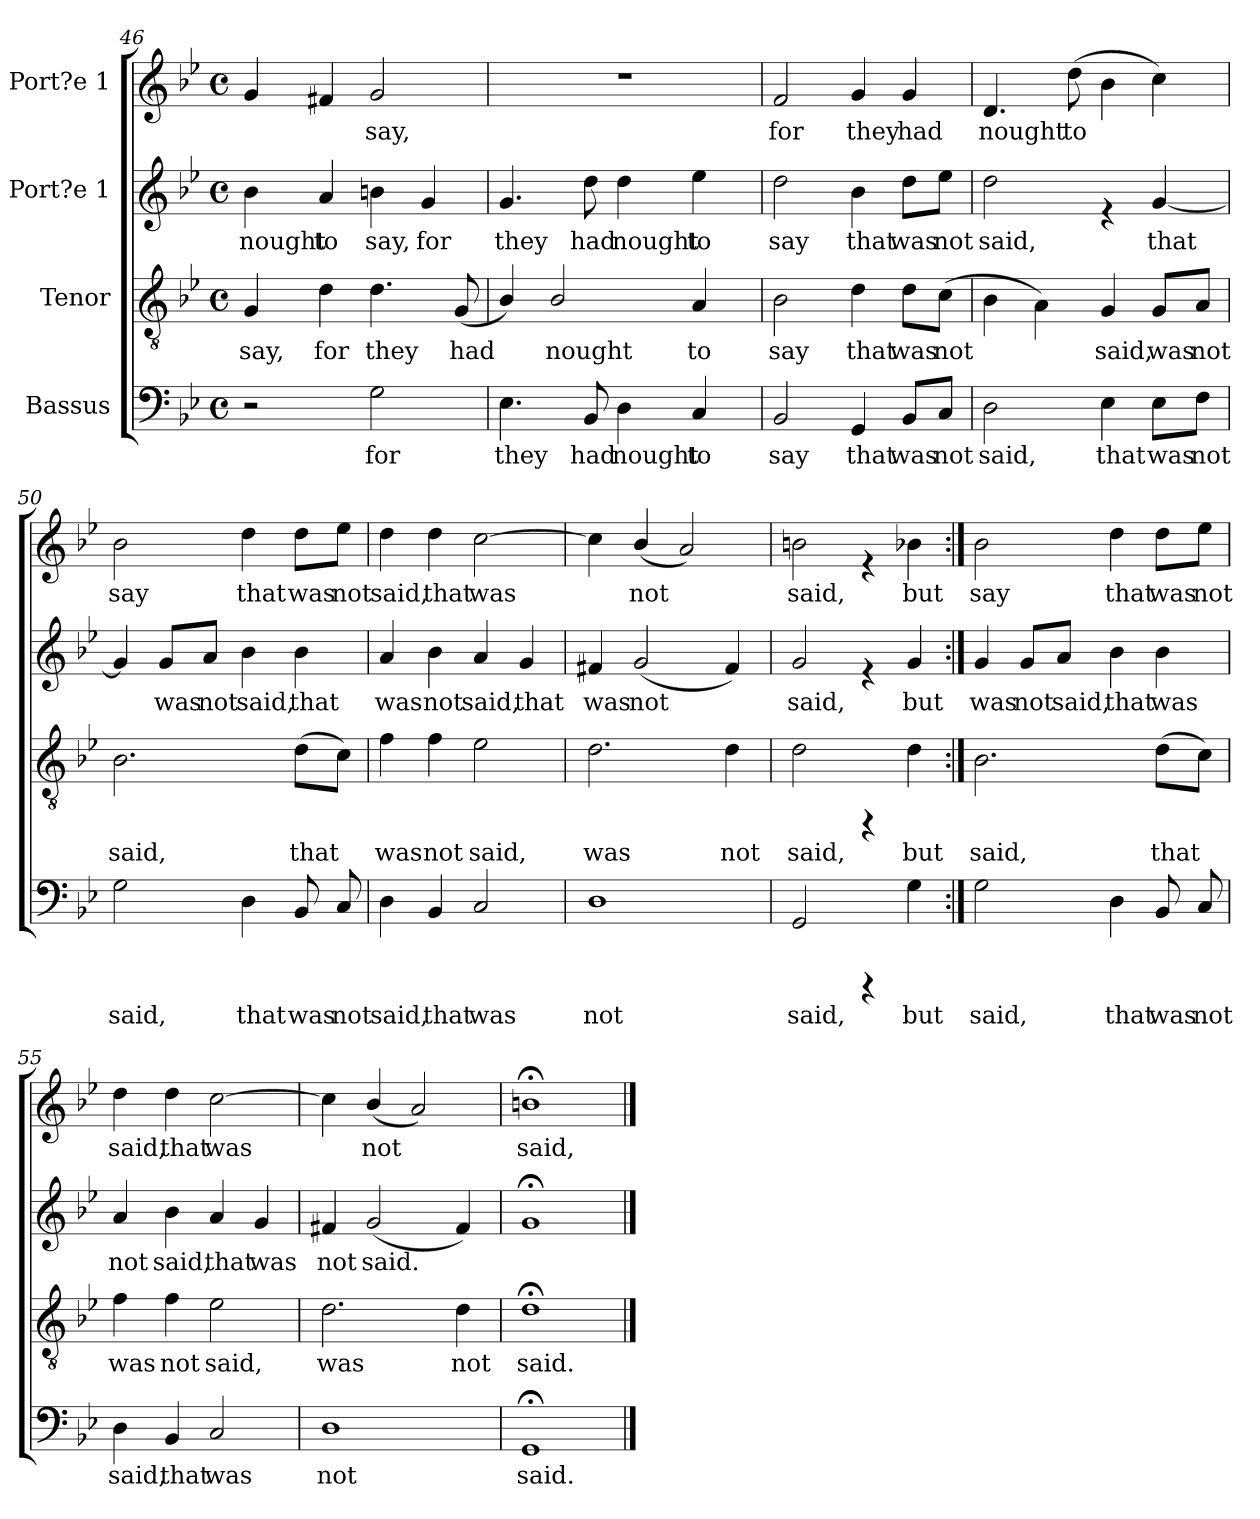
**kern	**text	**kern	**text	**kern	**text	**kern	**text
*part4	*part4	*part3	*part3	*part2	*part2	*part1	*part1
*staff4	*staff4	*staff3	*staff3	*staff2	*staff2	*staff1	*staff1
*I"Bassus	*	*I"Tenor	*	*I"Port?e 1	*	*I"Port?e 1	*
*clefF4	*	*clefGv2	*	*clefG2	*	*clefG2	*
*k[b-e-]	*	*k[b-e-]	*	*k[b-e-]	*	*k[b-e-]	*
*B-:	*	*B-:	*	*B-:	*	*B-:	*
*M4/4	*	*M4/4	*	*M4/4	*	*M4/4	*
*met(c)	*	*met(c)	*	*met(c)	*	*met(c)	*
=46	=46	=46	=46	=46	=46	=46	=46
!	!	!	!LO:LY:b:cj	!	!LO:LY:b:cj	!	!LO:LY:b:cj
2r	.	4G/	say,	4b-\	nought	4g/	.
!	!	!	!LO:LY:b:cj	!	!LO:LY:b:cj	!	!LO:LY:b:cj
.	.	4d\	for	4a/	to	4f#X/	.
!	!LO:LY:b:cj	!	!LO:LY:b:cj	!	!LO:LY:b:cj	!	!LO:LY:b:cj
2G\	for	4.d\	they	4bn\	say,	2g/	say,
!	!	!	!	!	!LO:LY:b:cj	!	!
.	.	.	.	4g/	for	.	.
!	!	!	!LO:LY:b:cj	!	!	!	!
.	.	(<8G/	had	.	.	.	.
=47	=47	=47	=47	=47	=47	=47	=47
!	!LO:LY:b:cj	!	!LO:LY:b:cj	!	!LO:LY:b:cj	!	!
4.E-\	they	4B-/)	.	4.g/	they	1r	.
!	!	!	!LO:LY:b:cj	!	!	!	!
.	.	2B-/	nought	.	.	.	.
!	!LO:LY:b:cj	!	!	!	!LO:LY:b:cj	!	!
8BB-/	had	.	.	8dd\	had	.	.
!	!LO:LY:b:cj	!	!	!	!LO:LY:b:cj	!	!
4D\	nought	.	.	4dd\	nought	.	.
!	!LO:LY:b:cj	!	!LO:LY:b:cj	!	!LO:LY:b:cj	!	!
4C/	to	4A/	to	4ee-\	to	.	.
=48	=48	=48	=48	=48	=48	=48	=48
!	!LO:LY:b:cj	!	!LO:LY:b:cj	!	!LO:LY:b:cj	!	!LO:LY:b:cj
2BB-/	say	2B-\	say	2dd\	say	2f/	for
!	!LO:LY:b:cj	!	!LO:LY:b:cj	!	!LO:LY:b:cj	!	!LO:LY:b:cj
4GG/	that	4d\	that	4b-\	that	4g/	they
!	!LO:LY:b:cj	!	!LO:LY:b:cj	!	!LO:LY:b:cj	!	!LO:LY:b:cj
8BB-/L	was	8d\L	was	8dd\L	was	4g/	had
!	!LO:LY:b:cj	!	!LO:LY:b:cj	!	!LO:LY:b:cj	!	!
8C/J	not	(>8c\J	not	8ee-\J	not	.	.
!!LO:LB:g=z
=49	=49	=49	=49	=49	=49	=49	=49
!	!LO:LY:b:cj	!	!LO:LY:b:cj	!	!LO:LY:b:cj	!	!LO:LY:b:cj
2D\	said,	4B-\	.	2dd\	said,	4.d/	nought
!	!	!	!LO:LY:b:cj	!	!	!	!
.	.	4A\)	.	.	.	.	.
!	!	!	!	!	!	!	!LO:LY:b:cj
.	.	.	.	.	.	(>8dd\	to
!	!LO:LY:b:cj	!	!LO:LY:b:cj	!	!	!	!LO:LY:b:cj
4E-\	that	4G/	said,	4rd	.	4b-\	.
!	!LO:LY:b:cj	!	!LO:LY:b:cj	!	!LO:LY:b:cj	!	!LO:LY:b:cj
8E-\L	was	8G/L	was	[<4g/	that	4cc\)	.
!	!LO:LY:b:cj	!	!LO:LY:b:cj	!	!	!	!
8F\J	not	8A/J	not	.	.	.	.
=50	=50	=50	=50	=50	=50	=50	=50
!	!LO:LY:b:cj	!	!LO:LY:b:cj	!	!LO:LY:b:cj	!	!LO:LY:b:cj
2G\	said,	2.B-\	said,	4g/]	.	2b-\	say
!	!	!	!	!	!LO:LY:b:cj	!	!
.	.	.	.	8g/L	was	.	.
!	!	!	!	!	!LO:LY:b:cj	!	!
.	.	.	.	8a/J	not	.	.
!	!LO:LY:b:cj	!	!	!	!LO:LY:b:cj	!	!LO:LY:b:cj
4D\	that	.	.	4b-\	said,	4dd\	that
!	!LO:LY:b:cj	!	!LO:LY:b:cj	!	!LO:LY:b:cj	!	!LO:LY:b:cj
8BB-/	was	(>8d\L	that	4b-\	that	8dd\L	was
!	!LO:LY:b:cj	!	!LO:LY:b:cj	!	!	!	!LO:LY:b:cj
8C/	not	8c\J)	.	.	.	8ee-\J	not
=51	=51	=51	=51	=51	=51	=51	=51
!	!LO:LY:b:cj	!	!LO:LY:b:cj	!	!LO:LY:b:cj	!	!LO:LY:b:cj
4D\	said,	4f\	was	4a/	was	4dd\	said,
!	!LO:LY:b:cj	!	!LO:LY:b:cj	!	!LO:LY:b:cj	!	!LO:LY:b:cj
4BB-/	that	4f\	not	4b-\	not	4dd\	that
!	!LO:LY:b:cj	!	!LO:LY:b:cj	!	!LO:LY:b:cj	!	!LO:LY:b:cj
2C/	was	2e-\	said,	4a/	said,	[>2cc\	was
!	!	!	!	!	!LO:LY:b:cj	!	!
.	.	.	.	4g/	that	.	.
=52	=52	=52	=52	=52	=52	=52	=52
!	!LO:LY:b:cj	!	!LO:LY:b:cj	!	!LO:LY:b:cj	!	!LO:LY:b:cj
1D	not	2.d\	was	4f#X/	was	4cc\]	.
!	!	!	!	!	!LO:LY:b:cj	!	!LO:LY:b:cj
.	.	.	.	(<2g/	not	(<4b-/	not
!	!	!	!	!	!	!	!LO:LY:b:cj
.	.	.	.	.	.	2a/)	.
!	!	!	!LO:LY:b:cj	!	!LO:LY:b:cj	!	!
.	.	4d\	not	4f#/)	.	.	.
!!LO:PB:g=z
=53	=53	=53	=53	=53	=53	=53	=53
!	!LO:LY:b:cj	!	!LO:LY:b:cj	!	!LO:LY:b:cj	!	!LO:LY:b:cj
2GG/	said,	2d\	said,	2g/	said,	2bn\	said,
4rAAAA	.	4rDD	.	4rd	.	4rd	.
!	!LO:LY:b:cj	!	!LO:LY:b:cj	!	!LO:LY:b:cj	!	!LO:LY:b:cj
4G\	but	4d\	but	4g/	but	4b-X\	but
=54:|!	=54:|!	=54:|!	=54:|!	=54:|!	=54:|!	=54:|!	=54:|!
!	!LO:LY:b:cj	!	!LO:LY:b:cj	!	!LO:LY:b:cj	!	!LO:LY:b:cj
2G\	said,	2.B-\	said,	4g/	was	2b-\	say
!	!	!	!	!	!LO:LY:b:cj	!	!
.	.	.	.	8g/L	not	.	.
!	!	!	!	!	!LO:LY:b:cj	!	!
.	.	.	.	8a/J	said,	.	.
!	!LO:LY:b:cj	!	!	!	!LO:LY:b:cj	!	!LO:LY:b:cj
4D\	that	.	.	4b-\	that	4dd\	that
!	!LO:LY:b:cj	!	!LO:LY:b:cj	!	!LO:LY:b:cj	!	!LO:LY:b:cj
8BB-/	was	(>8d\L	that	4b-\	was	8dd\L	was
!	!LO:LY:b:cj	!	!LO:LY:b:cj	!	!	!	!LO:LY:b:cj
8C/	not	8c\J)	.	.	.	8ee-\J	not
=55	=55	=55	=55	=55	=55	=55	=55
!	!LO:LY:b:cj	!	!LO:LY:b:cj	!	!LO:LY:b:cj	!	!LO:LY:b:cj
4D\	said,	4f\	was	4a/	not	4dd\	said,
!	!LO:LY:b:cj	!	!LO:LY:b:cj	!	!LO:LY:b:cj	!	!LO:LY:b:cj
4BB-/	that	4f\	not	4b-\	said,	4dd\	that
!	!LO:LY:b:cj	!	!LO:LY:b:cj	!	!LO:LY:b:cj	!	!LO:LY:b:cj
2C/	was	2e-\	said,	4a/	that	[>2cc\	was
!	!	!	!	!	!LO:LY:b:cj	!	!
.	.	.	.	4g/	was	.	.
=56	=56	=56	=56	=56	=56	=56	=56
!	!LO:LY:b:cj	!	!LO:LY:b:cj	!	!LO:LY:b:cj	!	!LO:LY:b:cj
1D	not	2.d\	was	4f#X/	not	4cc\]	.
!	!	!	!	!	!LO:LY:b:cj	!	!LO:LY:b:cj
.	.	.	.	(<2g/	said.	(<4b-/	not
!	!	!	!	!	!	!	!LO:LY:b:cj
.	.	.	.	.	.	2a/)	.
!	!	!	!LO:LY:b:cj	!	!LO:LY:b:cj	!	!
.	.	4d\	not	4f#/)	.	.	.
=57	=57	=57	=57	=57	=57	=57	=57
!	!LO:LY:b:cj	!	!LO:LY:b:cj	!	!LO:LY:b:cj	!	!LO:LY:b:cj
1GG;<	said.	1d;<	said.	1g;<	.	1bn;<	said,
==	==	==	==	==	==	==	==
*-	*-	*-	*-	*-	*-	*-	*-
